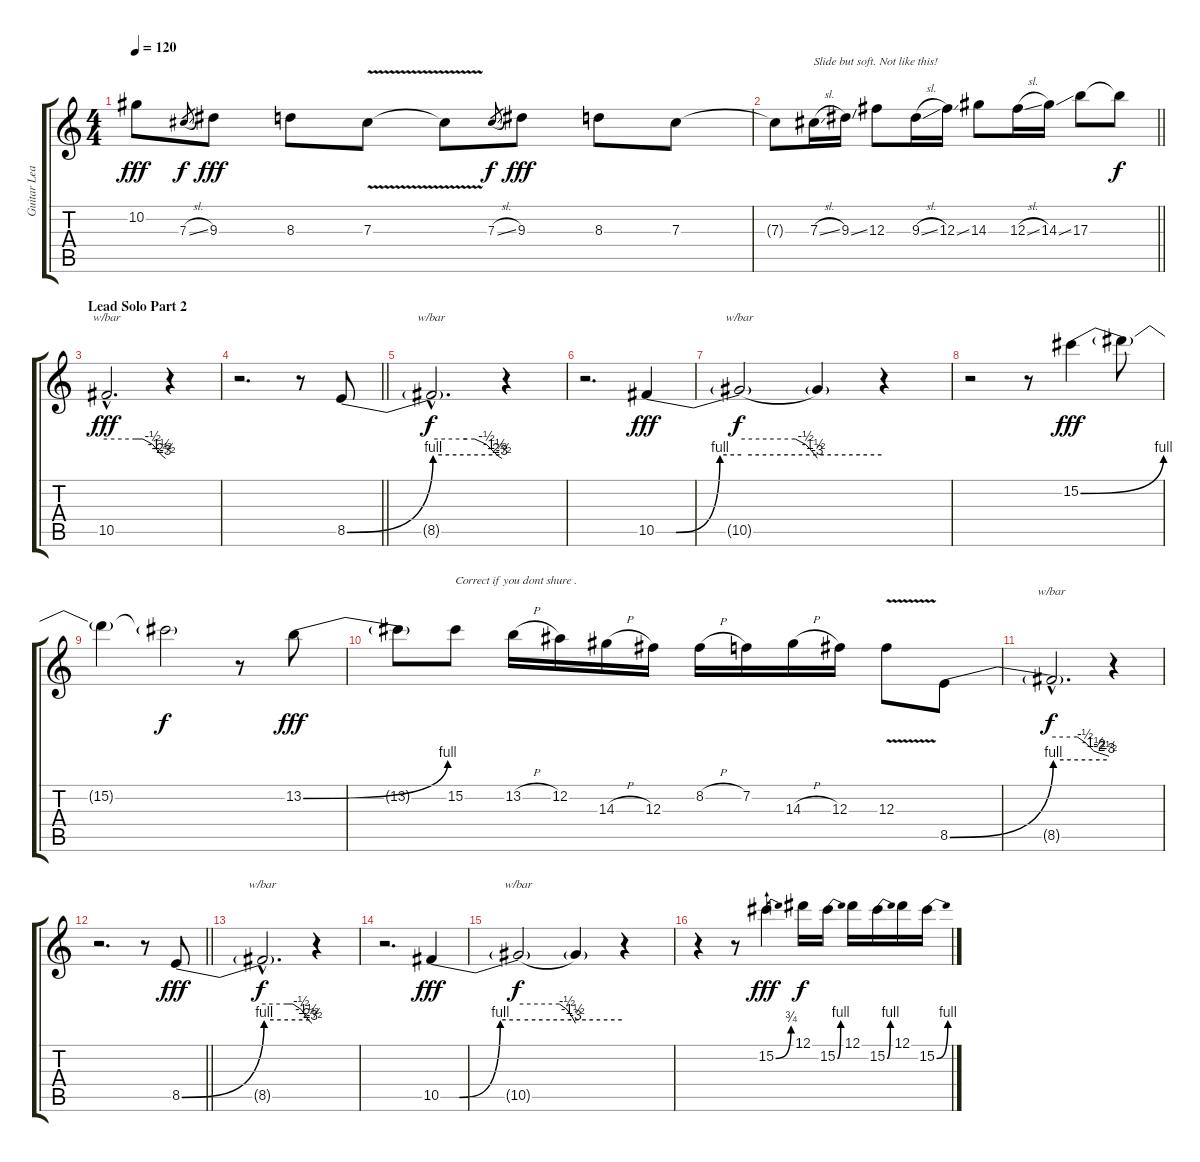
\track ("Guitar Lead 1" "Guitar Lea") {instrument distortionguitar}
\staff {score tabs}
\tuning (Eb4 Bb3 Gb3 Db3 Ab2 Eb2) {hide}
\ts (4 4)
\tempo 120
\clef g2
\ks c
10.2{t}.8{dy fff} 7.3{sl}.8{gr dy f} 9.3.8{dy fff} 8.3.8 7.3{v}.8 7.3{t}.8 7.3{sl}.8{gr dy f} 9.3.8{dy fff} 8.3.8 7.3.8 |
\barLineRight lightlight
7.3{t}.8 7.3{sl}.16{txt "Slide but soft. Not like this!"} 9.3{ss}.16 12.3.8 9.3{sl}.16 12.3{ss}.16 14.3.8 12.3{sl}.16 14.3{ss}.16 17.3.8 17.3{t}.8{dy f} |
\section ("" "Lead Solo Part 2")
10.5{hac}.2{d tbe (custom default 0 0 30 0 37 0 47 -2 54 -6 58 -10 60 -12) dy fff} r.4 |
\barLineRight lightlight
r.2{d} r.8 8.5{be (bend 0 0 60 4)}.8 |
8.5{be (hold 0 4 60 4) hac t}.2{d tbe (custom default 0 0 30 0 37 0 47 -2 54 -6 58 -10 60 -12) dy f} r.4 |
r.2{d} 10.5{be (custom 0 0 14 0 45 4 60 4)}.4{dy fff} |
10.5{be (hold 0 4 60 4) t}.2{tbe (custom default 0 0 43 0 51 -2 57 -6 60 -12) dy f} 10.5{t}.4 r.4 |
r.2 r.8 15.2{be (bend 0 0 60 4)}.4{dy fff} 15.2{t}.8 |
15.2{t}.4 15.2{t}.2{dy f} r.8 13.2{be (bend 0 0 60 4)}.8{dy fff} |
13.2{t}.8 15.2.8{txt "Correct if you dont shure ."} 13.2{h}.16 12.2.16 14.3{h}.16 12.3.16 8.2{h}.16 7.2.16 14.3{h}.16 12.3.16 12.3{v}.8 8.5{be (bend 0 0 60 4)}.8 |
8.5{be (hold 0 4 60 4) hac t}.2{d tbe (custom default 0 0 27 0 35 -2 44 -6 50 -8 56 -10 60 -12) dy f} r.4 |
\barLineRight lightlight
r.2{d} r.8 8.5{be (bend 0 0 60 4)}.8{dy fff} |
8.5{be (hold 0 4 60 4) hac t}.2{d tbe (custom default 0 0 30 0 37 0 47 -2 54 -6 58 -10 60 -12) dy f} r.4 |
r.2{d} 10.5{be (custom 0 0 14 0 45 4 60 4)}.4{dy fff} |
10.5{be (hold 0 4 60 4) t}.2{tbe (custom default 0 0 43 0 51 -2 57 -6 60 -12) dy f} 10.5{t}.4 r.4 |
r.4 r.8 15.2{be (bend 0 0 60 3)}.4{dy fff} 12.1.16{dy f} 15.2{be (bend 0 0 60 4)}.16 12.1.16 15.2{be (bend 0 0 60 4)}.16 12.1.16 15.2{be (bend 0 0 60 4)}.16
